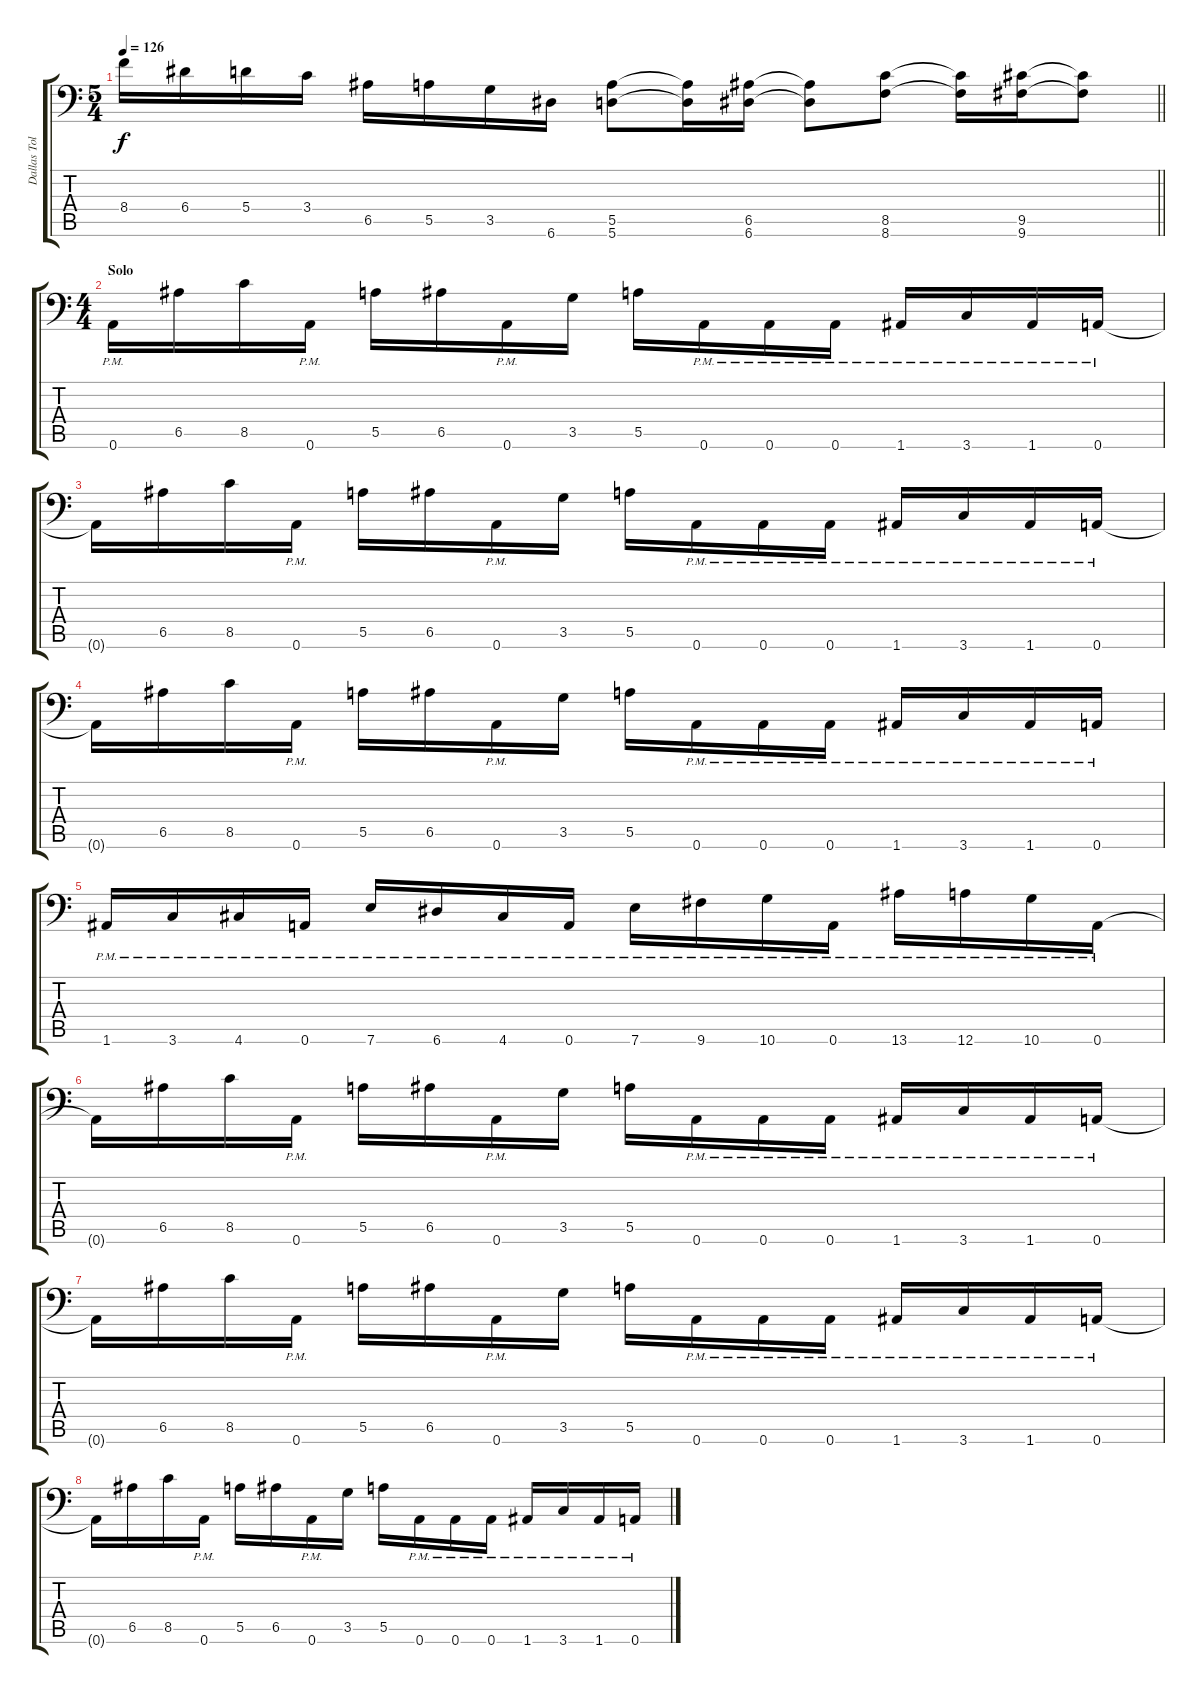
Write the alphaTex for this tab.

\track ("Dallas Toler-Wade " "Dallas Tol") {instrument distortionguitar}
\staff {score tabs}
\tuning (B3 Gb3 D3 A2 E2 A1) {hide}
\ts (5 4)
\tempo 126
\clef f4
\barLineRight lightlight
\ks c
8.4.16{dy f} 6.4.16 5.4.16 3.4.16 6.5.16 5.5.16 3.5.16 6.6.16 (5.5 5.6).8 (5.5{t} 5.6{t}).16 (6.5 6.6).16 (6.5{t} 6.6{t}).8 (8.5 8.6).8 (8.5{t} 8.6{t}).16 (9.5 9.6).16 (9.5{t} 9.6{t}).8 |
\ts (4 4)
\section ("" "Solo")
0.6{pm}.16 6.5.16 8.5.16 0.6{pm}.16 5.5.16 6.5.16 0.6{pm}.16 3.5.16 5.5.16 0.6{pm}.16 0.6{pm}.16 0.6{pm}.16 1.6{pm}.16 3.6{pm}.16 1.6{pm}.16 0.6{pm}.16 |
0.6{t}.16 6.5.16 8.5.16 0.6{pm}.16 5.5.16 6.5.16 0.6{pm}.16 3.5.16 5.5.16 0.6{pm}.16 0.6{pm}.16 0.6{pm}.16 1.6{pm}.16 3.6{pm}.16 1.6{pm}.16 0.6{pm}.16 |
0.6{t}.16 6.5.16 8.5.16 0.6{pm}.16 5.5.16 6.5.16 0.6{pm}.16 3.5.16 5.5.16 0.6{pm}.16 0.6{pm}.16 0.6{pm}.16 1.6{pm}.16 3.6{pm}.16 1.6{pm}.16 0.6{pm}.16 |
1.6{pm}.16 3.6{pm}.16 4.6{pm}.16 0.6{pm}.16 7.6{pm}.16 6.6{pm}.16 4.6{pm}.16 0.6{pm}.16 7.6{pm}.16 9.6{pm}.16 10.6{pm}.16 0.6{pm}.16 13.6{pm}.16 12.6{pm}.16 10.6{pm}.16 0.6{pm}.16 |
0.6{t}.16 6.5.16 8.5.16 0.6{pm}.16 5.5.16 6.5.16 0.6{pm}.16 3.5.16 5.5.16 0.6{pm}.16 0.6{pm}.16 0.6{pm}.16 1.6{pm}.16 3.6{pm}.16 1.6{pm}.16 0.6{pm}.16 |
0.6{t}.16 6.5.16 8.5.16 0.6{pm}.16 5.5.16 6.5.16 0.6{pm}.16 3.5.16 5.5.16 0.6{pm}.16 0.6{pm}.16 0.6{pm}.16 1.6{pm}.16 3.6{pm}.16 1.6{pm}.16 0.6{pm}.16 |
0.6{t}.16 6.5.16 8.5.16 0.6{pm}.16 5.5.16 6.5.16 0.6{pm}.16 3.5.16 5.5.16 0.6{pm}.16 0.6{pm}.16 0.6{pm}.16 1.6{pm}.16 3.6{pm}.16 1.6{pm}.16 0.6{pm}.16
